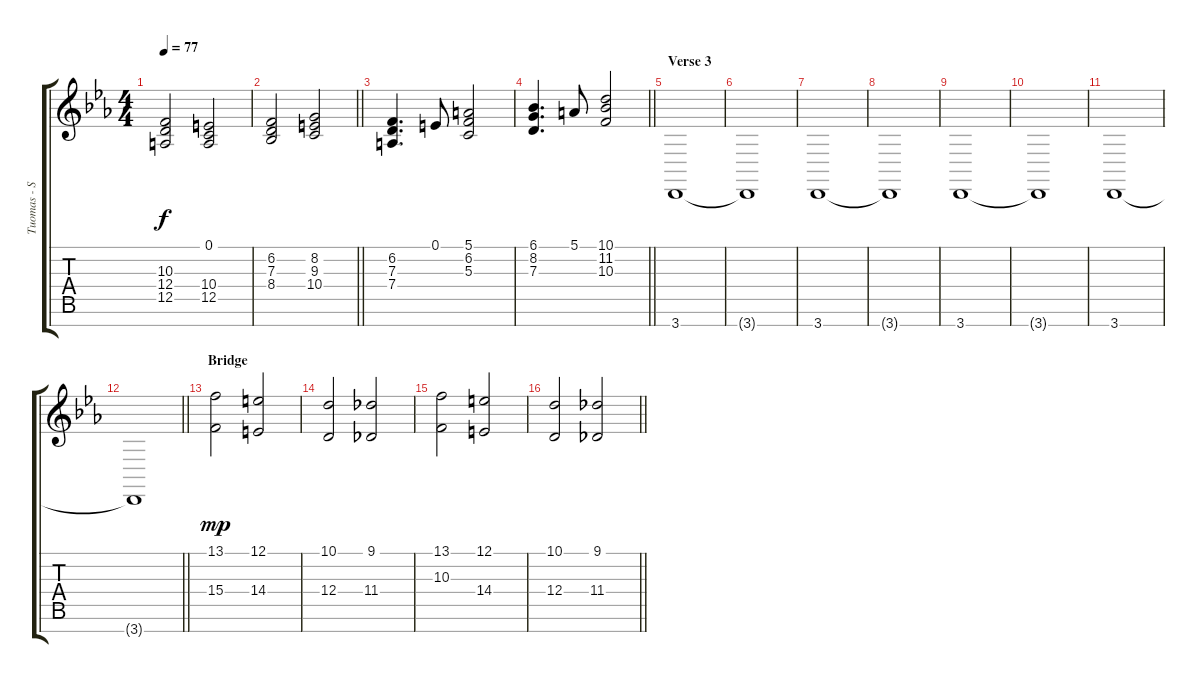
\track ("Tuomas - Strings" "Tuomas - S") {instrument stringensemble1}
\staff {score tabs}
\tuning (E4 B3 G3 D3 A2 E2 B1) {hide}
\ts (4 4)
\tempo 77
\clef g2
\ks cminor
(10.3 12.4 12.5).2{dy f} (0.1 10.4 12.5).2 |
\barLineRight lightlight
(6.2 7.3 8.4).2 (8.2 9.3 10.4).2 |
(6.2 7.3 7.4).4{d} 0.1.8 (5.1 6.2 5.3).2 |
\barLineRight lightlight
(6.1 8.2 7.3).4{d} 5.1.8 (10.1 11.2 10.3).2 |
\section ("" "Verse 3")
3.7.1 |
3.7{t}.1 |
3.7.1 |
3.7{t}.1 |
3.7.1 |
3.7{t}.1 |
3.7.1 |
\barLineRight lightlight
3.7{t}.1 |
\section ("" "Bridge")
(13.1 15.4).2{dy mp} (12.1 14.4).2 |
(10.1 12.4).2 (9.1 11.4).2 |
(13.1 10.3).2 (12.1 14.4).2 |
\barLineRight lightlight
(10.1 12.4).2 (9.1 11.4).2
